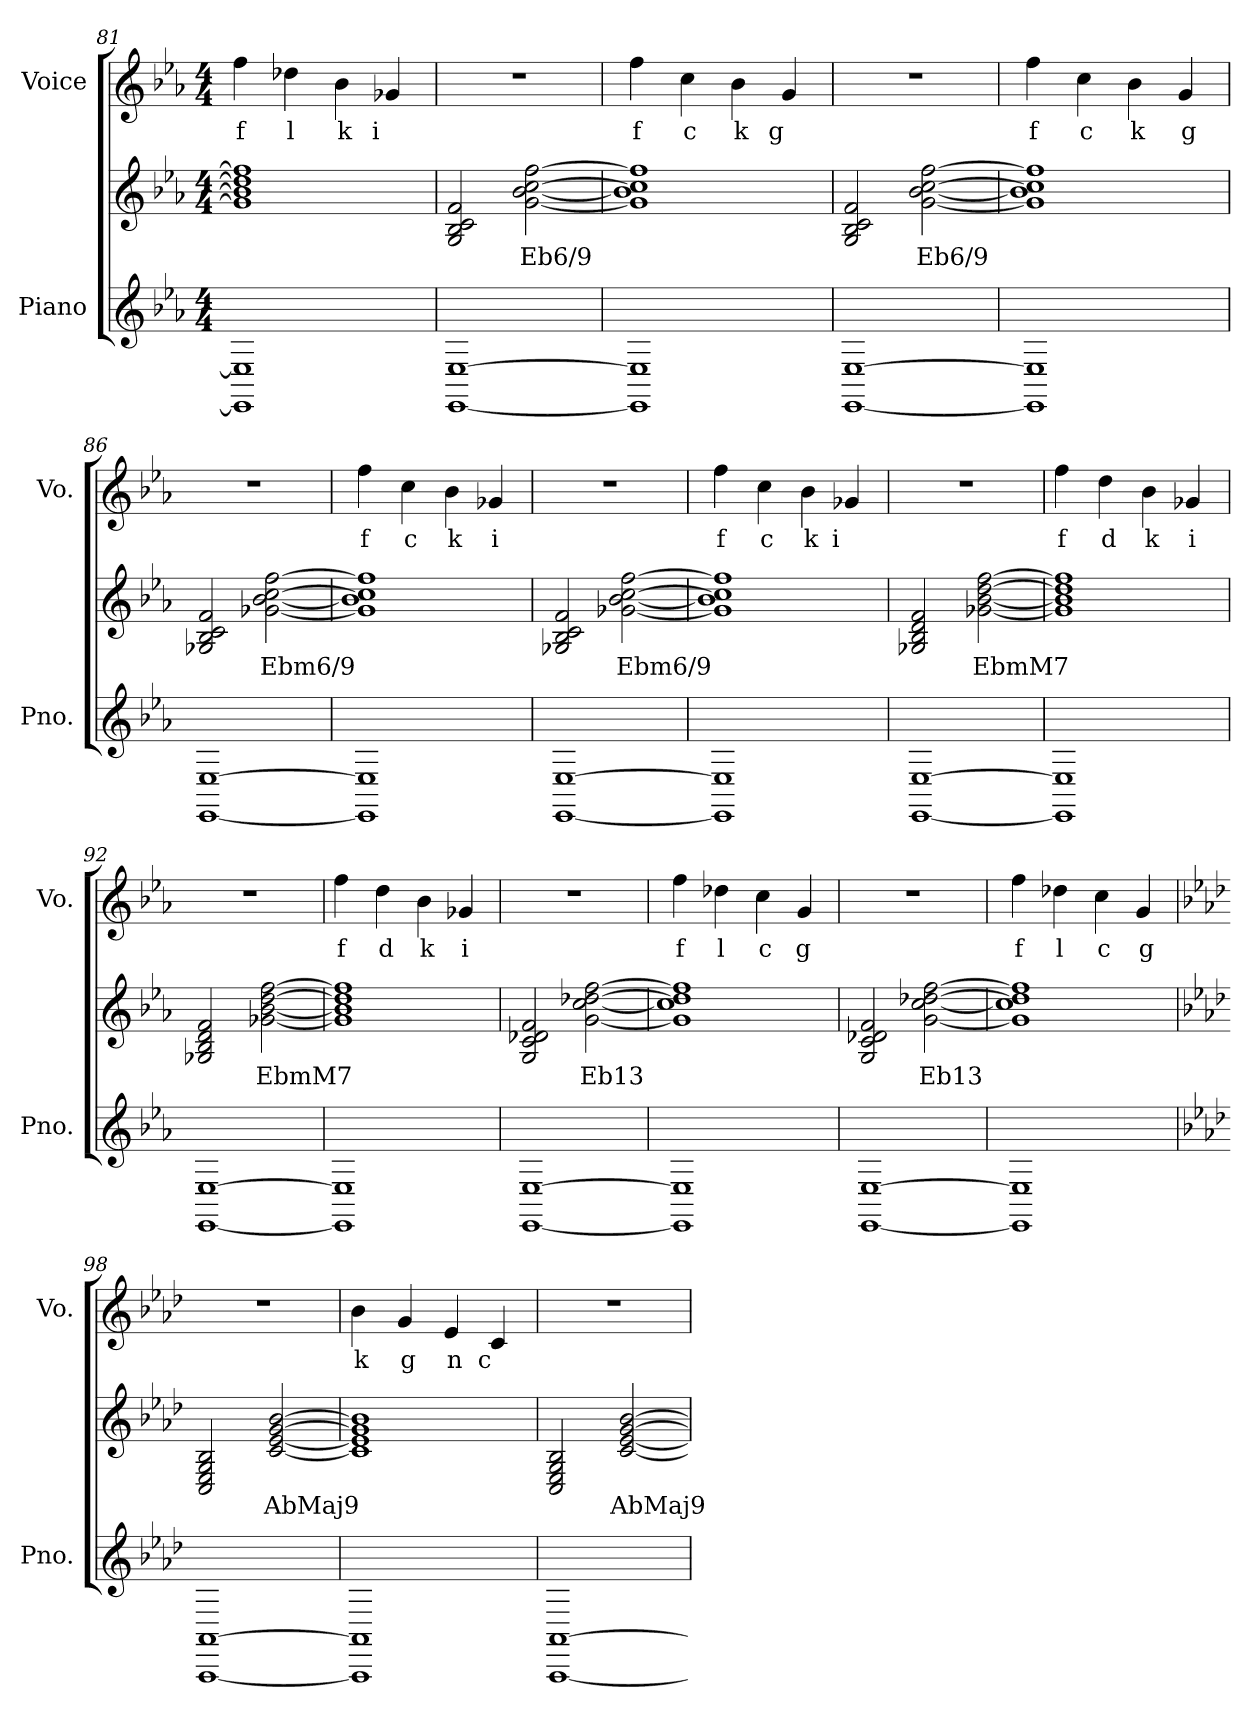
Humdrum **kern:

**kern	**kern	**text	**kern	**text
*part2	*part2	*part2	*part1	*part1
*staff3	*staff2	*staff2	*staff1	*staff1
*I"Piano	*	*	*I"Voice	*
*I'Pno.	*	*	*I'Vo.	*
*clefG2	*clefG2	*	*clefG2	*
*k[b-e-a-]	*k[b-e-a-]	*	*k[b-e-a-]	*
*M4/4	*M4/4	*	*M4/4	*
=81	=81	=81	=81	=81
!	!	!	!	!LO:LY:b
1EE-] 1E-]	1g-] 1b-] 1dd-] 1ff]	.	4ff\	f
!	!	!	!	!LO:LY:b
.	.	.	4dd-X\	l
!	!	!	!	!LO:LY:b
.	.	.	4b-\	k
!	!	!	!	!LO:LY:b
.	.	.	4g-X/	i
=82	=82	=82	=82	=82
[1EE- [1E-	2G/ 2B-/ 2c/ 2f/	.	1r	.
!	!	!LO:LY:b	!	!
.	[2g\ [2b-\ [2cc\ [2ff\	Eb6/9	.	.
=83	=83	=83	=83	=83
!	!	!	!	!LO:LY:b
1EE-] 1E-]	1g] 1b-] 1cc] 1ff]	.	4ff\	f
!	!	!	!	!LO:LY:b
.	.	.	4cc\	c
!	!	!	!	!LO:LY:b
.	.	.	4b-\	k
!	!	!	!	!LO:LY:b
.	.	.	4g/	g
!!LO:LB:g=z
=84	=84	=84	=84	=84
[1EE- [1E-	2G/ 2B-/ 2c/ 2f/	.	1r	.
!	!	!LO:LY:b	!	!
.	[2g\ [2b-\ [2cc\ [2ff\	Eb6/9	.	.
=85	=85	=85	=85	=85
!	!	!	!	!LO:LY:b
1EE-] 1E-]	1g] 1b-] 1cc] 1ff]	.	4ff\	f
!	!	!	!	!LO:LY:b
.	.	.	4cc\	c
!	!	!	!	!LO:LY:b
.	.	.	4b-\	k
!	!	!	!	!LO:LY:b
.	.	.	4g/	g
=86	=86	=86	=86	=86
[1EE- [1E-	2G-X/ 2B-/ 2c/ 2f/	.	1r	.
!	!	!LO:LY:b	!	!
.	[2g-X\ [2b-\ [2cc\ [2ff\	Ebm6/9	.	.
=87	=87	=87	=87	=87
!	!	!	!	!LO:LY:b
1EE-] 1E-]	1g-] 1b-] 1cc] 1ff]	.	4ff\	f
!	!	!	!	!LO:LY:b
.	.	.	4cc\	c
!	!	!	!	!LO:LY:b
.	.	.	4b-\	k
!	!	!	!	!LO:LY:b
.	.	.	4g-X/	i
=88	=88	=88	=88	=88
[1EE- [1E-	2G-X/ 2B-/ 2c/ 2f/	.	1r	.
!	!	!LO:LY:b	!	!
.	[2g-X\ [2b-\ [2cc\ [2ff\	Ebm6/9	.	.
=89	=89	=89	=89	=89
!	!	!	!	!LO:LY:b
1EE-] 1E-]	1g-] 1b-] 1cc] 1ff]	.	4ff\	f
!	!	!	!	!LO:LY:b
.	.	.	4cc\	c
!	!	!	!	!LO:LY:b
.	.	.	4b-\	k
!	!	!	!	!LO:LY:b
.	.	.	4g-X/	i
!!LO:LB:g=z
=90	=90	=90	=90	=90
[1EE- [1E-	2G-X/ 2B-/ 2d/ 2f/	.	1r	.
!	!	!LO:LY:b	!	!
.	[2g-X\ [2b-\ [2dd\ [2ff\	EbmM7	.	.
=91	=91	=91	=91	=91
!	!	!	!	!LO:LY:b
1EE-] 1E-]	1g-] 1b-] 1dd] 1ff]	.	4ff\	f
!	!	!	!	!LO:LY:b
.	.	.	4dd\	d
!	!	!	!	!LO:LY:b
.	.	.	4b-\	k
!	!	!	!	!LO:LY:b
.	.	.	4g-X/	i
=92	=92	=92	=92	=92
[1EE- [1E-	2G-X/ 2B-/ 2d/ 2f/	.	1r	.
!	!	!LO:LY:b	!	!
.	[2g-X\ [2b-\ [2dd\ [2ff\	EbmM7	.	.
=93	=93	=93	=93	=93
!	!	!	!	!LO:LY:b
1EE-] 1E-]	1g-] 1b-] 1dd] 1ff]	.	4ff\	f
!	!	!	!	!LO:LY:b
.	.	.	4dd\	d
!	!	!	!	!LO:LY:b
.	.	.	4b-\	k
!	!	!	!	!LO:LY:b
.	.	.	4g-X/	i
=94	=94	=94	=94	=94
[1EE- [1E-	2G/ 2c/ 2d-X/ 2f/	.	1r	.
!	!	!LO:LY:b	!	!
.	[2g\ [2cc\ [2dd-X\ [2ff\	Eb13	.	.
=95	=95	=95	=95	=95
!	!	!	!	!LO:LY:b
1EE-] 1E-]	1g] 1cc] 1dd-] 1ff]	.	4ff\	f
!	!	!	!	!LO:LY:b
.	.	.	4dd-X\	l
!	!	!	!	!LO:LY:b
.	.	.	4cc\	c
!	!	!	!	!LO:LY:b
.	.	.	4g/	g
!!LO:PB:g=z
=96	=96	=96	=96	=96
[1EE- [1E-	2G/ 2c/ 2d-X/ 2f/	.	1r	.
!	!	!LO:LY:b	!	!
.	[2g\ [2cc\ [2dd-X\ [2ff\	Eb13	.	.
=97	=97	=97	=97	=97
!	!	!	!	!LO:LY:b
1EE-] 1E-]	1g] 1cc] 1dd-] 1ff]	.	4ff\	f
!	!	!	!	!LO:LY:b
.	.	.	4dd-X\	l
!	!	!	!	!LO:LY:b
.	.	.	4cc\	c
!	!	!	!	!LO:LY:b
.	.	.	4g/	g
=98	=98	=98	=98	=98
*k[b-e-a-d-]	*k[b-e-a-d-]	*	*k[b-e-a-d-]	*
[1AAA- [1AA-	2C/ 2E-/ 2G/ 2B-/	.	1r	.
!	!	!LO:LY:b	!	!
.	[2c/ [2e-/ [2g/ [2b-/	AbMaj9	.	.
=99	=99	=99	=99	=99
!	!	!	!	!LO:LY:b
1AAA-] 1AA-]	1c] 1e-] 1g] 1b-]	.	4b-\	k
!	!	!	!	!LO:LY:b
.	.	.	4g/	g
!	!	!	!	!LO:LY:b
.	.	.	4e-/	n
!	!	!	!	!LO:LY:b
.	.	.	4c/	c
=100	=100	=100	=100	=100
[1AAA- [1AA-	2C/ 2E-/ 2G/ 2B-/	.	1r	.
!	!	!LO:LY:b	!	!
.	[2c/ [2e-/ [2g/ [2b-/	AbMaj9	.	.
=	=	=	=	=
*-	*-	*-	*-	*-
